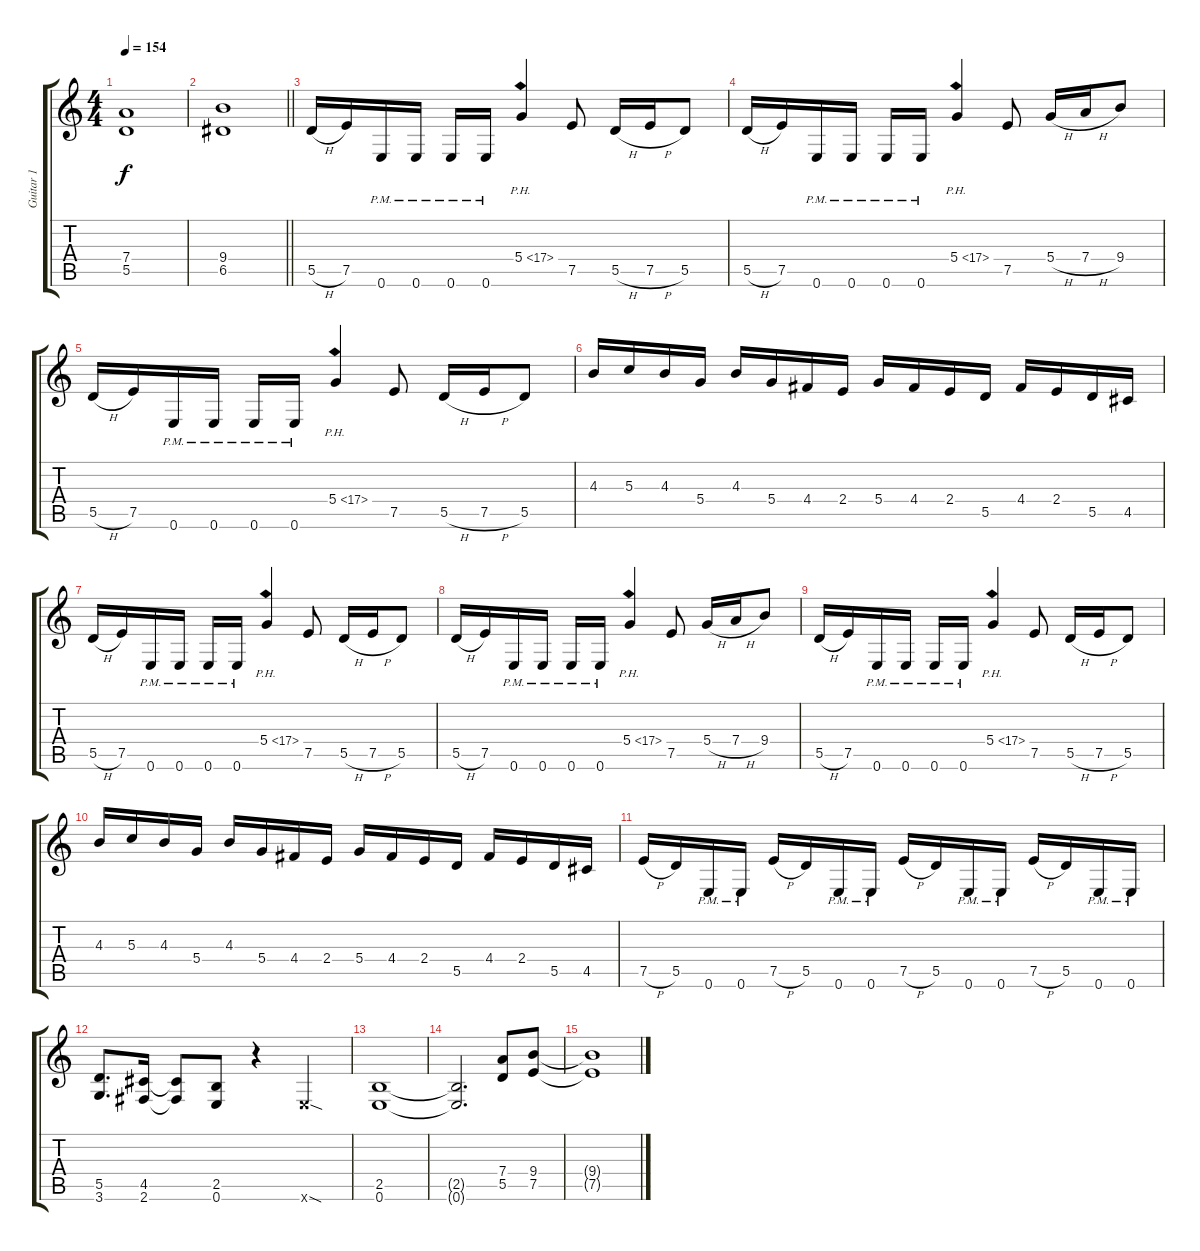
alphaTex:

\track ("Guitar 1" "Guitar 1") {instrument distortionguitar}
\staff {score tabs}
\tuning (E4 B3 G3 D3 A2 E2) {hide}
\ts (4 4)
\tempo 154
\clef g2
\ks c
(7.4 5.5).1{dy f} |
\barLineRight lightlight
(9.4 6.5).1 |
5.5{h}.16 7.5.16 0.6{pm}.16 0.6{pm}.16 0.6{pm}.16 0.6{pm}.16 5.4{ph 12}.4 7.5.8 5.5{h}.16 7.5{h}.16 5.5.8 |
5.5{h}.16 7.5.16 0.6{pm}.16 0.6{pm}.16 0.6{pm}.16 0.6{pm}.16 5.4{ph 12}.4 7.5.8 5.4{h}.16 7.4{h}.16 9.4.8 |
5.5{h}.16 7.5.16 0.6{pm}.16 0.6{pm}.16 0.6{pm}.16 0.6{pm}.16 5.4{ph 12}.4 7.5.8 5.5{h}.16 7.5{h}.16 5.5.8 |
4.3.16 5.3.16 4.3.16 5.4.16 4.3.16 5.4.16 4.4.16 2.4.16 5.4.16 4.4.16 2.4.16 5.5.16 4.4.16 2.4.16 5.5.16 4.5.16 |
5.5{h}.16 7.5.16 0.6{pm}.16 0.6{pm}.16 0.6{pm}.16 0.6{pm}.16 5.4{ph 12}.4 7.5.8 5.5{h}.16 7.5{h}.16 5.5.8 |
5.5{h}.16 7.5.16 0.6{pm}.16 0.6{pm}.16 0.6{pm}.16 0.6{pm}.16 5.4{ph 12}.4 7.5.8 5.4{h}.16 7.4{h}.16 9.4.8 |
5.5{h}.16 7.5.16 0.6{pm}.16 0.6{pm}.16 0.6{pm}.16 0.6{pm}.16 5.4{ph 12}.4 7.5.8 5.5{h}.16 7.5{h}.16 5.5.8 |
4.3.16 5.3.16 4.3.16 5.4.16 4.3.16 5.4.16 4.4.16 2.4.16 5.4.16 4.4.16 2.4.16 5.5.16 4.4.16 2.4.16 5.5.16 4.5.16 |
7.5{h}.16 5.5.16 0.6{pm}.16 0.6{pm}.16 7.5{h}.16 5.5.16 0.6{pm}.16 0.6{pm}.16 7.5{h}.16 5.5.16 0.6{pm}.16 0.6{pm}.16 7.5{h}.16 5.5.16 0.6{pm}.16 0.6{pm}.16 |
(5.5 3.6).8{d} (4.5 2.6).16 (4.5{t} 2.6{t}).8 (2.5 0.6).8 r.4 0.6{sod x}.4 |
(2.5 0.6).1 |
(2.5{t} 0.6{t}).2{d} (7.4 5.5).8 (9.4 7.5).8 |
(9.4{t} 7.5{t}).1
